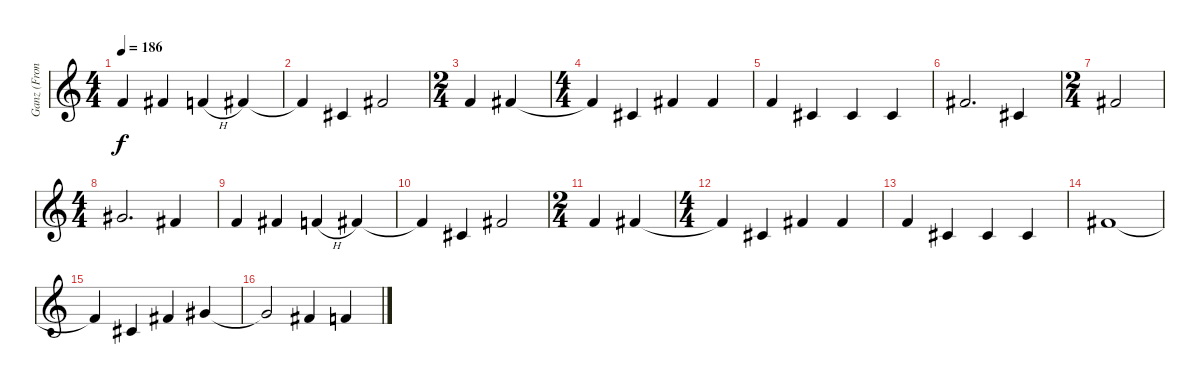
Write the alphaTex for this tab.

\track ("Ganz (Front Vocal)" "Ganz (Fron") {instrument violin}
\staff {score}
\tuning (Eb4 Bb3 Gb3 Db3 Ab2 Db2) {hide}
\ts (4 4)
\tempo 186
\clef g2
\ks c
2.1.4{dy f} 3.1.4 2.1{h}.4 3.1.4 |
3.1{t}.4 3.2.4 3.1.2 |
\ts (2 4)
2.1.4 3.1.4 |
\ts (4 4)
3.1{t}.4 3.2.4 3.1.4 3.1.4 |
2.1.4 3.2.4 3.2.4 3.2.4 |
3.1.2{d} 3.2.4 |
\ts (2 4)
3.1.2 |
\ts (4 4)
5.1.2{d} 3.1.4 |
2.1.4 3.1.4 2.1{h}.4 3.1.4 |
3.1{t}.4 3.2.4 3.1.2 |
\ts (2 4)
2.1.4 3.1.4 |
\ts (4 4)
3.1{t}.4 3.2.4 3.1.4 3.1.4 |
2.1.4 3.2.4 3.2.4 3.2.4 |
3.1.1 |
3.1{t}.4 3.2.4 3.1.4 5.1.4 |
5.1{t}.2 3.1.4 2.1.4
